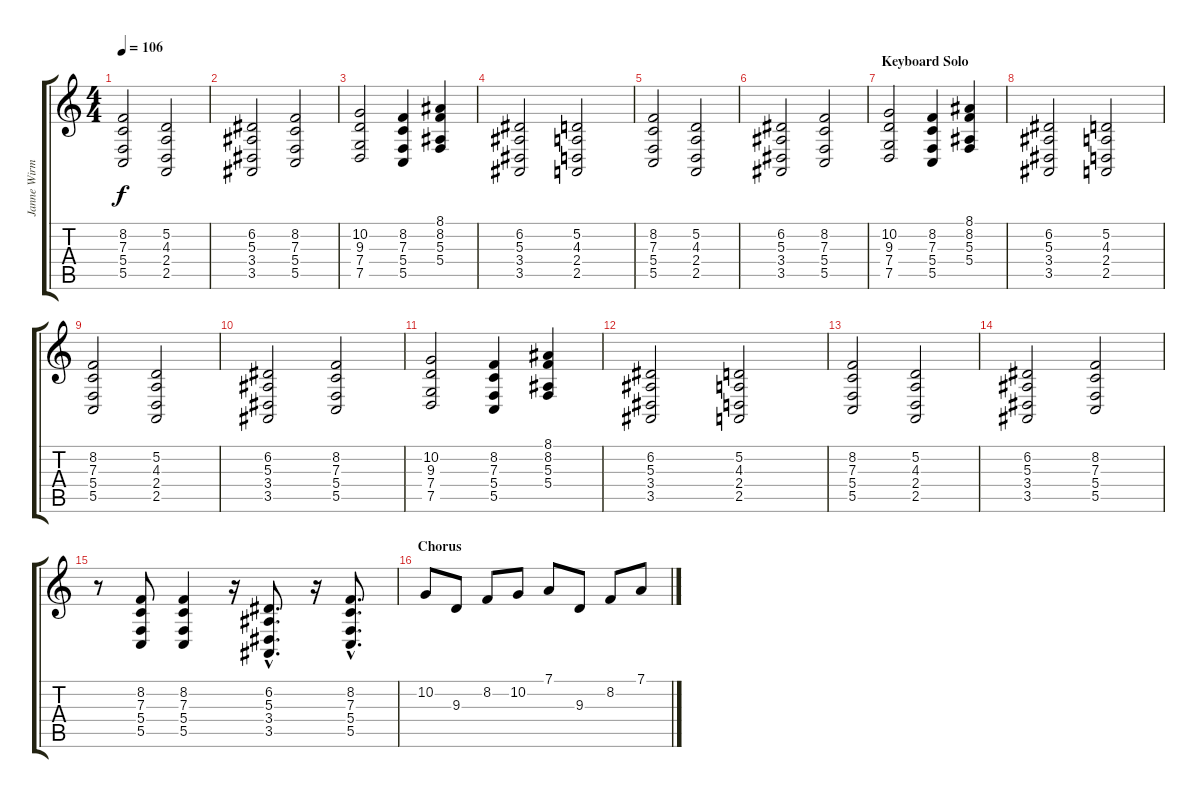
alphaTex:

\track ("Janne Wirman" "Janne Wirm") {instrument stringensemble1}
\staff {score tabs}
\tuning (D4 A3 F3 C3 G2 D2) {hide}
\ts (4 4)
\tempo 106
\clef g2
\ks c
(8.2 7.3 5.4 5.5).2{dy f} (5.2 4.3 2.4 2.5).2 |
(6.2 5.3 3.4 3.5).2 (8.2 7.3 5.4 5.5).2 |
(10.2 9.3 7.4 7.5).2 (8.2 7.3 5.4 5.5).4 (8.1 8.2 5.3 5.4).4 |
(6.2 5.3 3.4 3.5).2 (5.2 4.3 2.4 2.5).2 |
(8.2 7.3 5.4 5.5).2 (5.2 4.3 2.4 2.5).2 |
(6.2 5.3 3.4 3.5).2 (8.2 7.3 5.4 5.5).2 |
\section ("" "Keyboard Solo")
(10.2 9.3 7.4 7.5).2 (8.2 7.3 5.4 5.5).4 (8.1 8.2 5.3 5.4).4 |
(6.2 5.3 3.4 3.5).2 (5.2 4.3 2.4 2.5).2 |
(8.2 7.3 5.4 5.5).2 (5.2 4.3 2.4 2.5).2 |
(6.2 5.3 3.4 3.5).2 (8.2 7.3 5.4 5.5).2 |
(10.2 9.3 7.4 7.5).2 (8.2 7.3 5.4 5.5).4 (8.1 8.2 5.3 5.4).4 |
(6.2 5.3 3.4 3.5).2 (5.2 4.3 2.4 2.5).2 |
(8.2 7.3 5.4 5.5).2 (5.2 4.3 2.4 2.5).2 |
(6.2 5.3 3.4 3.5).2 (8.2 7.3 5.4 5.5).2 |
r.8 (8.2 7.3 5.4 5.5).8 (8.2 7.3 5.4 5.5).4 r.16 (6.2{hac} 5.3{hac} 3.4{hac} 3.5{hac}).8{d} r.16 (8.2{hac} 7.3{hac} 5.4{hac} 5.5{hac}).8{d} |
\section ("" "Chorus")
10.2.8 9.3.8 8.2.8 10.2.8 7.1.8 9.3.8 8.2.8 7.1.8
